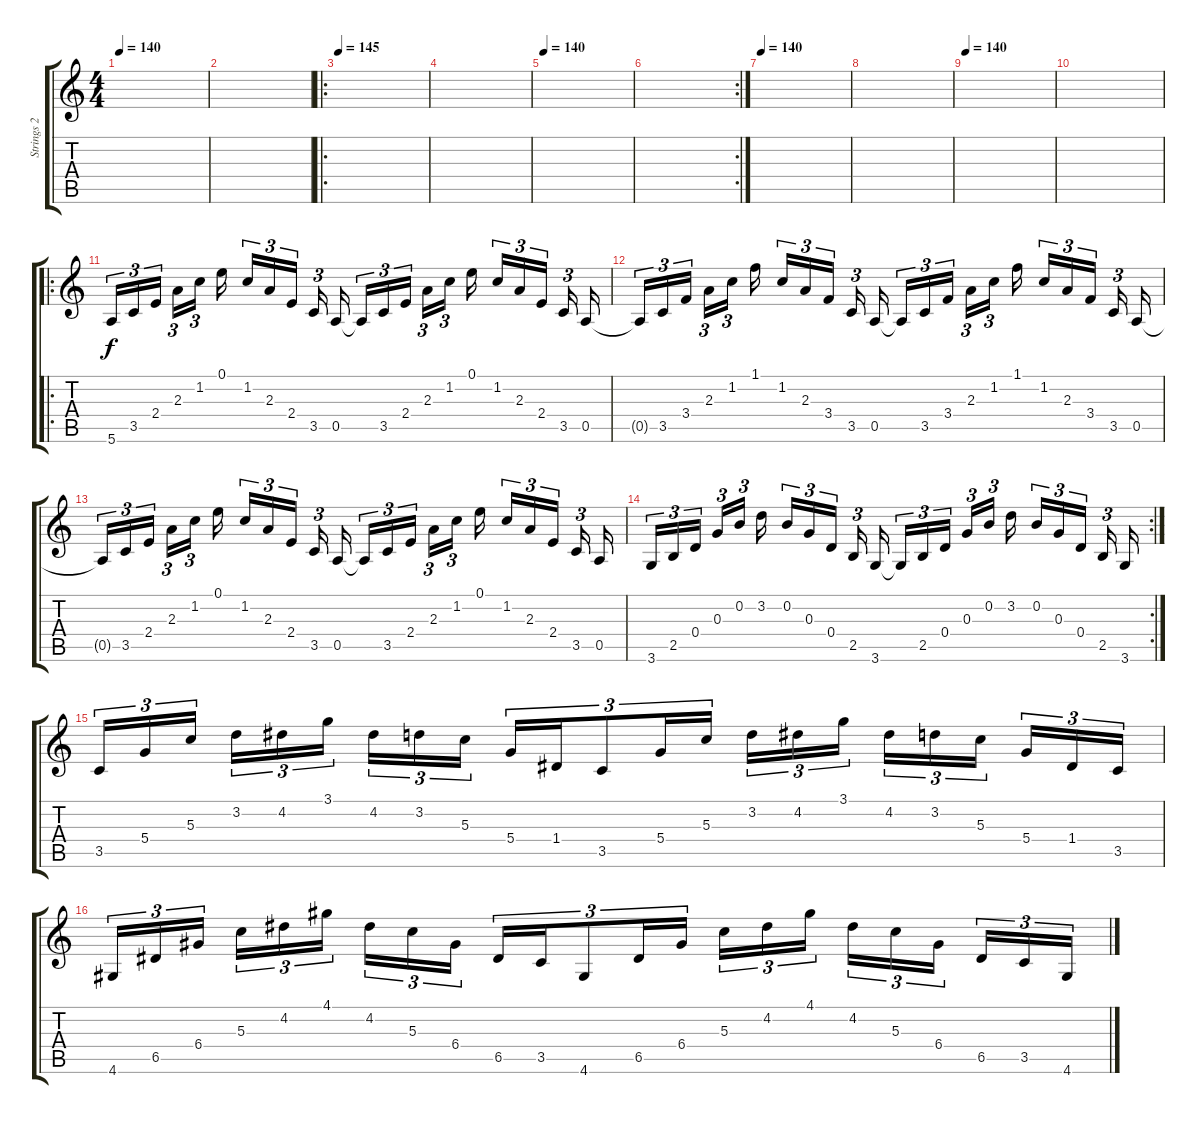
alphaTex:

\track ("Strings 2" "Strings 2") {instrument stringensemble1}
\staff {score tabs}
\tuning (E5 B4 G4 D4 A3 E3) {hide}
\ts (4 4)
\tempo 140
\clef g2
\ks c
|
|
\ro
\tempo 145
|
|
\tempo 140
|
\rc 2
|
\tempo 140
|
|
\tempo 140
|
|
\ro
5.6.16{tu (3 2) volume 13 instrument stringensemble1} 3.5.16{tu (3 2)} 2.4.16{tu (3 2)} 2.3.16{tu (3 2)} 1.2.16{tu (3 2)} 0.1.16 1.2.16{tu (3 2)} 2.3.16{tu (3 2)} 2.4.16{tu (3 2)} 3.5.16{tu (3 2)} 0.5.16 0.5{t}.16{tu (3 2)} 3.5.16{tu (3 2)} 2.4.16{tu (3 2)} 2.3.16{tu (3 2)} 1.2.16{tu (3 2)} 0.1.16 1.2.16{tu (3 2)} 2.3.16{tu (3 2)} 2.4.16{tu (3 2)} 3.5.16{tu (3 2)} 0.5.16 |
0.5{t}.16{tu (3 2)} 3.5.16{tu (3 2)} 3.4.16{tu (3 2)} 2.3.16{tu (3 2)} 1.2.16{tu (3 2)} 1.1.16 1.2.16{tu (3 2)} 2.3.16{tu (3 2)} 3.4.16{tu (3 2)} 3.5.16{tu (3 2)} 0.5.16 0.5{t}.16{tu (3 2)} 3.5.16{tu (3 2)} 3.4.16{tu (3 2)} 2.3.16{tu (3 2)} 1.2.16{tu (3 2)} 1.1.16 1.2.16{tu (3 2)} 2.3.16{tu (3 2)} 3.4.16{tu (3 2)} 3.5.16{tu (3 2)} 0.5.16 |
0.5{t}.16{tu (3 2)} 3.5.16{tu (3 2)} 2.4.16{tu (3 2)} 2.3.16{tu (3 2)} 1.2.16{tu (3 2)} 0.1.16 1.2.16{tu (3 2)} 2.3.16{tu (3 2)} 2.4.16{tu (3 2)} 3.5.16{tu (3 2)} 0.5.16 0.5{t}.16{tu (3 2)} 3.5.16{tu (3 2)} 2.4.16{tu (3 2)} 2.3.16{tu (3 2)} 1.2.16{tu (3 2)} 0.1.16 1.2.16{tu (3 2)} 2.3.16{tu (3 2)} 2.4.16{tu (3 2)} 3.5.16{tu (3 2)} 0.5.16 |
\rc 2
3.6.16{tu (3 2)} 2.5.16{tu (3 2)} 0.4.16{tu (3 2)} 0.3.16{tu (3 2)} 0.2.16{tu (3 2)} 3.2.16 0.2.16{tu (3 2)} 0.3.16{tu (3 2)} 0.4.16{tu (3 2)} 2.5.16{tu (3 2)} 3.6.16 3.6{t}.16{tu (3 2)} 2.5.16{tu (3 2)} 0.4.16{tu (3 2)} 0.3.16{tu (3 2)} 0.2.16{tu (3 2)} 3.2.16 0.2.16{tu (3 2)} 0.3.16{tu (3 2)} 0.4.16{tu (3 2)} 2.5.16{tu (3 2)} 3.6.16 |
3.5.16{tu (3 2)} 5.4.16{tu (3 2)} 5.3.16{tu (3 2)} 3.2.16{tu (3 2)} 4.2.16{tu (3 2)} 3.1.16{tu (3 2)} 4.2.16{tu (3 2)} 3.2.16{tu (3 2)} 5.3.16{tu (3 2)} 5.4.16{tu (3 2)} 1.4.16{tu (3 2)} 3.5.8{tu (3 2)} 5.4.16{tu (3 2)} 5.3.16{tu (3 2)} 3.2.16{tu (3 2)} 4.2.16{tu (3 2)} 3.1.16{tu (3 2)} 4.2.16{tu (3 2)} 3.2.16{tu (3 2)} 5.3.16{tu (3 2)} 5.4.16{tu (3 2)} 1.4.16{tu (3 2)} 3.5.16{tu (3 2)} |
4.6.16{tu (3 2)} 6.5.16{tu (3 2)} 6.4.16{tu (3 2)} 5.3.16{tu (3 2)} 4.2.16{tu (3 2)} 4.1.16{tu (3 2)} 4.2.16{tu (3 2)} 5.3.16{tu (3 2)} 6.4.16{tu (3 2)} 6.5.16{tu (3 2)} 3.5.16{tu (3 2)} 4.6.8{tu (3 2)} 6.5.16{tu (3 2)} 6.4.16{tu (3 2)} 5.3.16{tu (3 2)} 4.2.16{tu (3 2)} 4.1.16{tu (3 2)} 4.2.16{tu (3 2)} 5.3.16{tu (3 2)} 6.4.16{tu (3 2)} 6.5.16{tu (3 2)} 3.5.16{tu (3 2)} 4.6.16{tu (3 2)}
